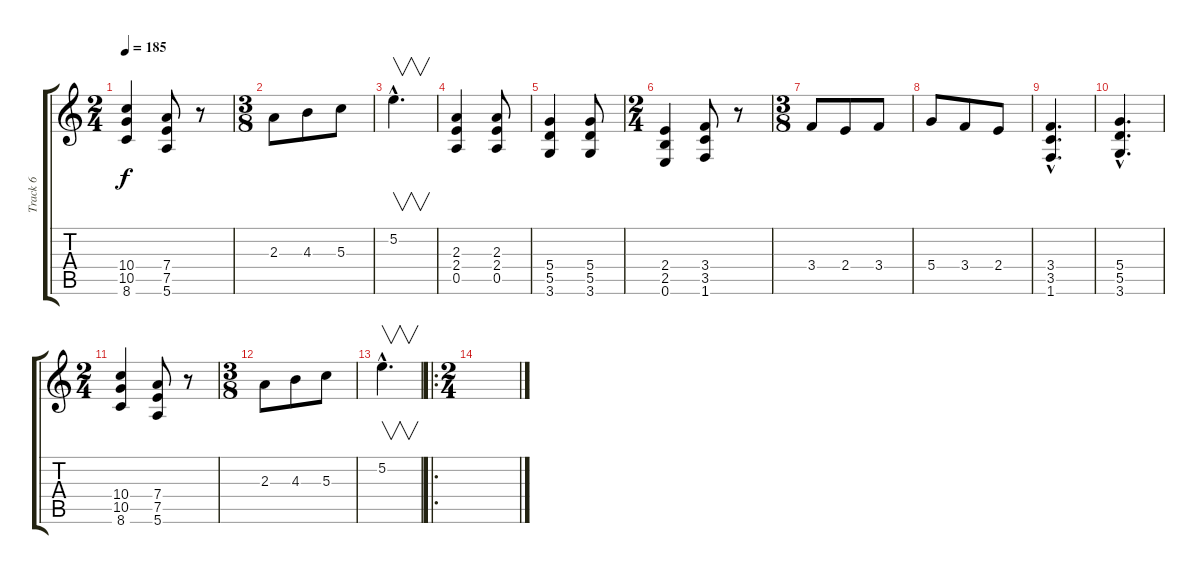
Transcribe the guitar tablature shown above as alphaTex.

\track ("Track 6" "Track 6") {instrument distortionguitar}
\staff {score tabs}
\tuning (E4 B3 G3 D3 A2 E2) {hide}
\ts (2 4)
\tempo 185
\clef g2
\ks c
(10.4 10.5 8.6).4{dy f} (7.4 7.5 5.6).8 r.8 |
\ts (3 8)
2.3.8 4.3.8 5.3.8 |
5.2{hac}.4{v d} |
(2.3 2.4 0.5).4 (2.3 2.4 0.5).8 |
(5.4 5.5 3.6).4 (5.4 5.5 3.6).8 |
\ts (2 4)
(2.4 2.5 0.6).4 (3.4 3.5 1.6).8 r.8 |
\ts (3 8)
3.4.8 2.4.8 3.4.8 |
5.4.8 3.4.8 2.4.8 |
(3.4{hac} 3.5{hac} 1.6{hac}).4{d} |
(5.4{hac} 5.5{hac} 3.6{hac}).4{d} |
\ts (2 4)
(10.4 10.5 8.6).4 (7.4 7.5 5.6).8 r.8 |
\ts (3 8)
2.3.8 4.3.8 5.3.8 |
5.2{hac}.4{v d} |
\ro
\ts (2 4)
